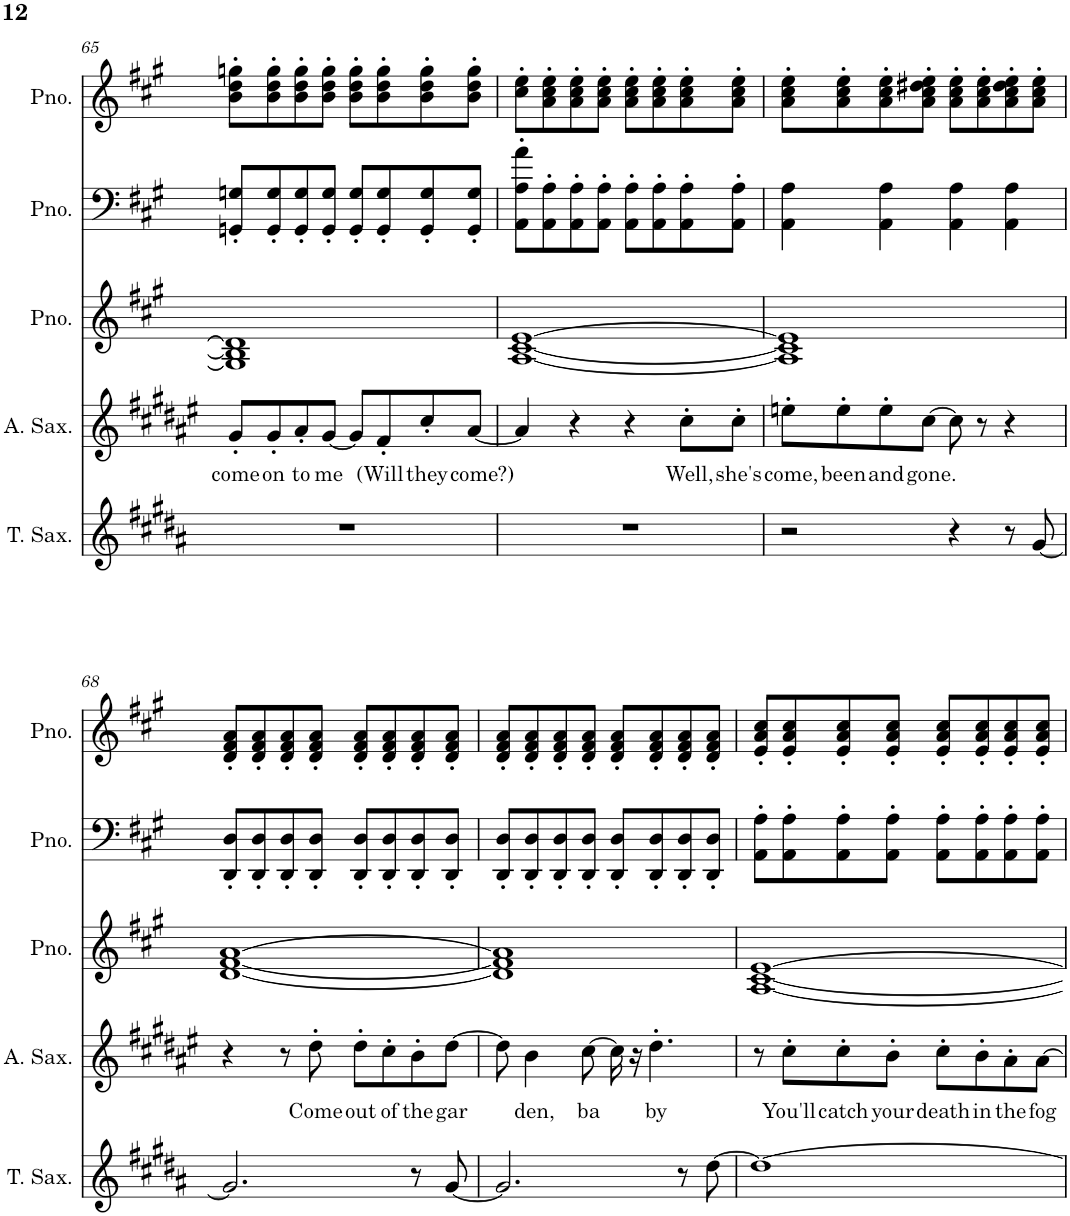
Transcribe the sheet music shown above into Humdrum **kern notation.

**kern	**kern	**text	**kern	**kern	**kern
*part5	*part4	*part4	*part3	*part2	*part1
*staff5	*staff4	*staff4	*staff3	*staff2	*staff1
*I"Tenor Saxophone	*I"Alto Saxophone	*	*I"Piano	*I"Piano, Diamond Dogs	*I"Piano
*I'T. Sax.	*I'A. Sax.	*	*I'Pno.	*I'Pno.	*I'Pno.
!!LO:PB:g=z
*clefG2	*clefG2	*	*clefG2	*clefF4	*clefG2
*Trd8c14	*Trd5c9	*	*	*	*
*k[f#c#g#d#a#]	*k[f#c#g#d#a#e#]	*	*k[f#c#g#]	*k[f#c#g#]	*k[f#c#g#]
*M4/4	*M4/4	*	*M4/4	*M4/4	*M4/4
=65	=65	=65	=65	=65	=65
!	!	!LO:LY:b	!	!	!
1r	8g#'/L	come	1G] 1B] 1d]	8GGn/' 8Gn/'L	8b\' 8dd\' 8ggn\'L
!	!	!LO:LY:b	!	!	!
.	8g#'/	on	.	8GG/' 8G/'	8b\' 8dd\' 8gg\'
!	!	!LO:LY:b	!	!	!
.	8a#'/	to	.	8GG/' 8G/'	8b\' 8dd\' 8gg\'
!	!	!LO:LY:b	!	!	!
.	[8g#/J	me	.	8GG/' 8G/'J	8b\' 8dd\' 8gg\'J
.	8g#/L]	.	.	8GG/' 8G/'L	8b\' 8dd\' 8gg\'L
!	!	!LO:LY:b	!	!	!
.	8f#'/	(Will	.	8GG/' 8G/'	8b\' 8dd\' 8gg\'
!	!	!LO:LY:b	!	!	!
.	8cc#'/	they	.	8GG/' 8G/'	8b\' 8dd\' 8gg\'
!	!	!LO:LY:b	!	!	!
.	[8a#/J	come?)	.	8GG/' 8G/'J	8b\' 8dd\' 8gg\'J
=66	=66	=66	=66	=66	=66
1r	4a#/]	.	[1A [1c# [1e	8AA\' 8A\' 8a\'L	8cc#\' 8ee\'L
.	.	.	.	8AA\' 8A\'	8a\' 8cc#\' 8ee\'
.	4r	.	.	8AA\' 8A\'	8a\' 8cc#\' 8ee\'
.	.	.	.	8AA\' 8A\'J	8a\' 8cc#\' 8ee\'J
.	4r	.	.	8AA\' 8A\'L	8a\' 8cc#\' 8ee\'L
.	.	.	.	8AA\' 8A\'	8a\' 8cc#\' 8ee\'
!	!	!LO:LY:b	!	!	!
.	8cc#'\L	Well,	.	8AA\' 8A\'	8a\' 8cc#\' 8ee\'
!	!	!LO:LY:b	!	!	!
.	8cc#'\J	she's	.	8AA\' 8A\'J	8a\' 8cc#\' 8ee\'J
=67	=67	=67	=67	=67	=67
!	!	!LO:LY:b	!	!	!
2r	8een'\L	come,	1A] 1c#] 1e]	4AA\ 4A\	8a\' 8cc#\' 8ee\'L
!	!	!LO:LY:b	!	!	!
.	8ee'\	been	.	.	8a\' 8cc#\' 8ee\'
!	!	!LO:LY:b	!	!	!
.	8ee'\	and	.	4AA\ 4A\	8a\' 8cc#\' 8ee\'
!	!	!LO:LY:b	!	!	!
.	[8cc#\J	gone.	.	.	8a\' 8cc#\' 8dd#X\' 8ee\'J
4r	8cc#\]	.	.	4AA\ 4A\	8a\' 8cc#\' 8ee\'L
.	8r	.	.	.	8a\' 8cc#\' 8ee\'
8r	4r	.	.	4AA\ 4A\	8a\' 8cc#\' 8dd#\' 8ee\'
[8g#/	.	.	.	.	8a\' 8cc#\' 8ee\'J
!!LO:LB:g=z
=68	=68	=68	=68	=68	=68
2.g#/]	4r	.	[1d [1f# [1a	8DD/' 8D/'L	8d/' 8f#/' 8a/'L
.	.	.	.	8DD/' 8D/'	8d/' 8f#/' 8a/'
.	8r	.	.	8DD/' 8D/'	8d/' 8f#/' 8a/'
!	!	!LO:LY:b	!	!	!
.	8dd#'\	Come	.	8DD/' 8D/'J	8d/' 8f#/' 8a/'J
!	!	!LO:LY:b	!	!	!
.	8dd#'\L	out	.	8DD/' 8D/'L	8d/' 8f#/' 8a/'L
!	!	!LO:LY:b	!	!	!
.	8cc#'\	of	.	8DD/' 8D/'	8d/' 8f#/' 8a/'
!	!	!LO:LY:b	!	!	!
8r	8b'\	the	.	8DD/' 8D/'	8d/' 8f#/' 8a/'
!	!	!LO:LY:b	!	!	!
[8g#/	[8dd#\J	gar	.	8DD/' 8D/'J	8d/' 8f#/' 8a/'J
=69	=69	=69	=69	=69	=69
2.g#/]	8dd#\]	.	1d] 1f#] 1a]	8DD/' 8D/'L	8d/' 8f#/' 8a/'L
!	!	!LO:LY:b	!	!	!
.	4b\	den,	.	8DD/' 8D/'	8d/' 8f#/' 8a/'
.	.	.	.	8DD/' 8D/'	8d/' 8f#/' 8a/'
!	!	!LO:LY:b	!	!	!
.	[8cc#\	ba	.	8DD/' 8D/'J	8d/' 8f#/' 8a/'J
.	16cc#\]	.	.	8DD/' 8D/'L	8d/' 8f#/' 8a/'L
.	16r	.	.	.	.
!	!	!LO:LY:b	!	!	!
.	4.dd#'\	by	.	8DD/' 8D/'	8d/' 8f#/' 8a/'
8r	.	.	.	8DD/' 8D/'	8d/' 8f#/' 8a/'
[8dd#\	.	.	.	8DD/' 8D/'J	8d/' 8f#/' 8a/'J
=70	=70	=70	=70	=70	=70
1dd#_	8r	.	[1A [1c# [1e	8AA\' 8A\'L	8e/' 8a/' 8cc#/'L
!	!	!LO:LY:b	!	!	!
.	8cc#'\L	You'll	.	8AA\' 8A\'	8e/' 8a/' 8cc#/'
!	!	!LO:LY:b	!	!	!
.	8cc#'\	catch	.	8AA\' 8A\'	8e/' 8a/' 8cc#/'
!	!	!LO:LY:b	!	!	!
.	8b'\J	your	.	8AA\' 8A\'J	8e/' 8a/' 8cc#/'J
!	!	!LO:LY:b	!	!	!
.	8cc#'\L	death	.	8AA\' 8A\'L	8e/' 8a/' 8cc#/'L
!	!	!LO:LY:b	!	!	!
.	8b'\	in	.	8AA\' 8A\'	8e/' 8a/' 8cc#/'
!	!	!LO:LY:b	!	!	!
.	8a#'\	the	.	8AA\' 8A\'	8e/' 8a/' 8cc#/'
!	!	!LO:LY:b	!	!	!
.	[8a#\J	fog	.	8AA\' 8A\'J	8e/' 8a/' 8cc#/'J
=	=	=	=	=	=
*-	*-	*-	*-	*-	*-
